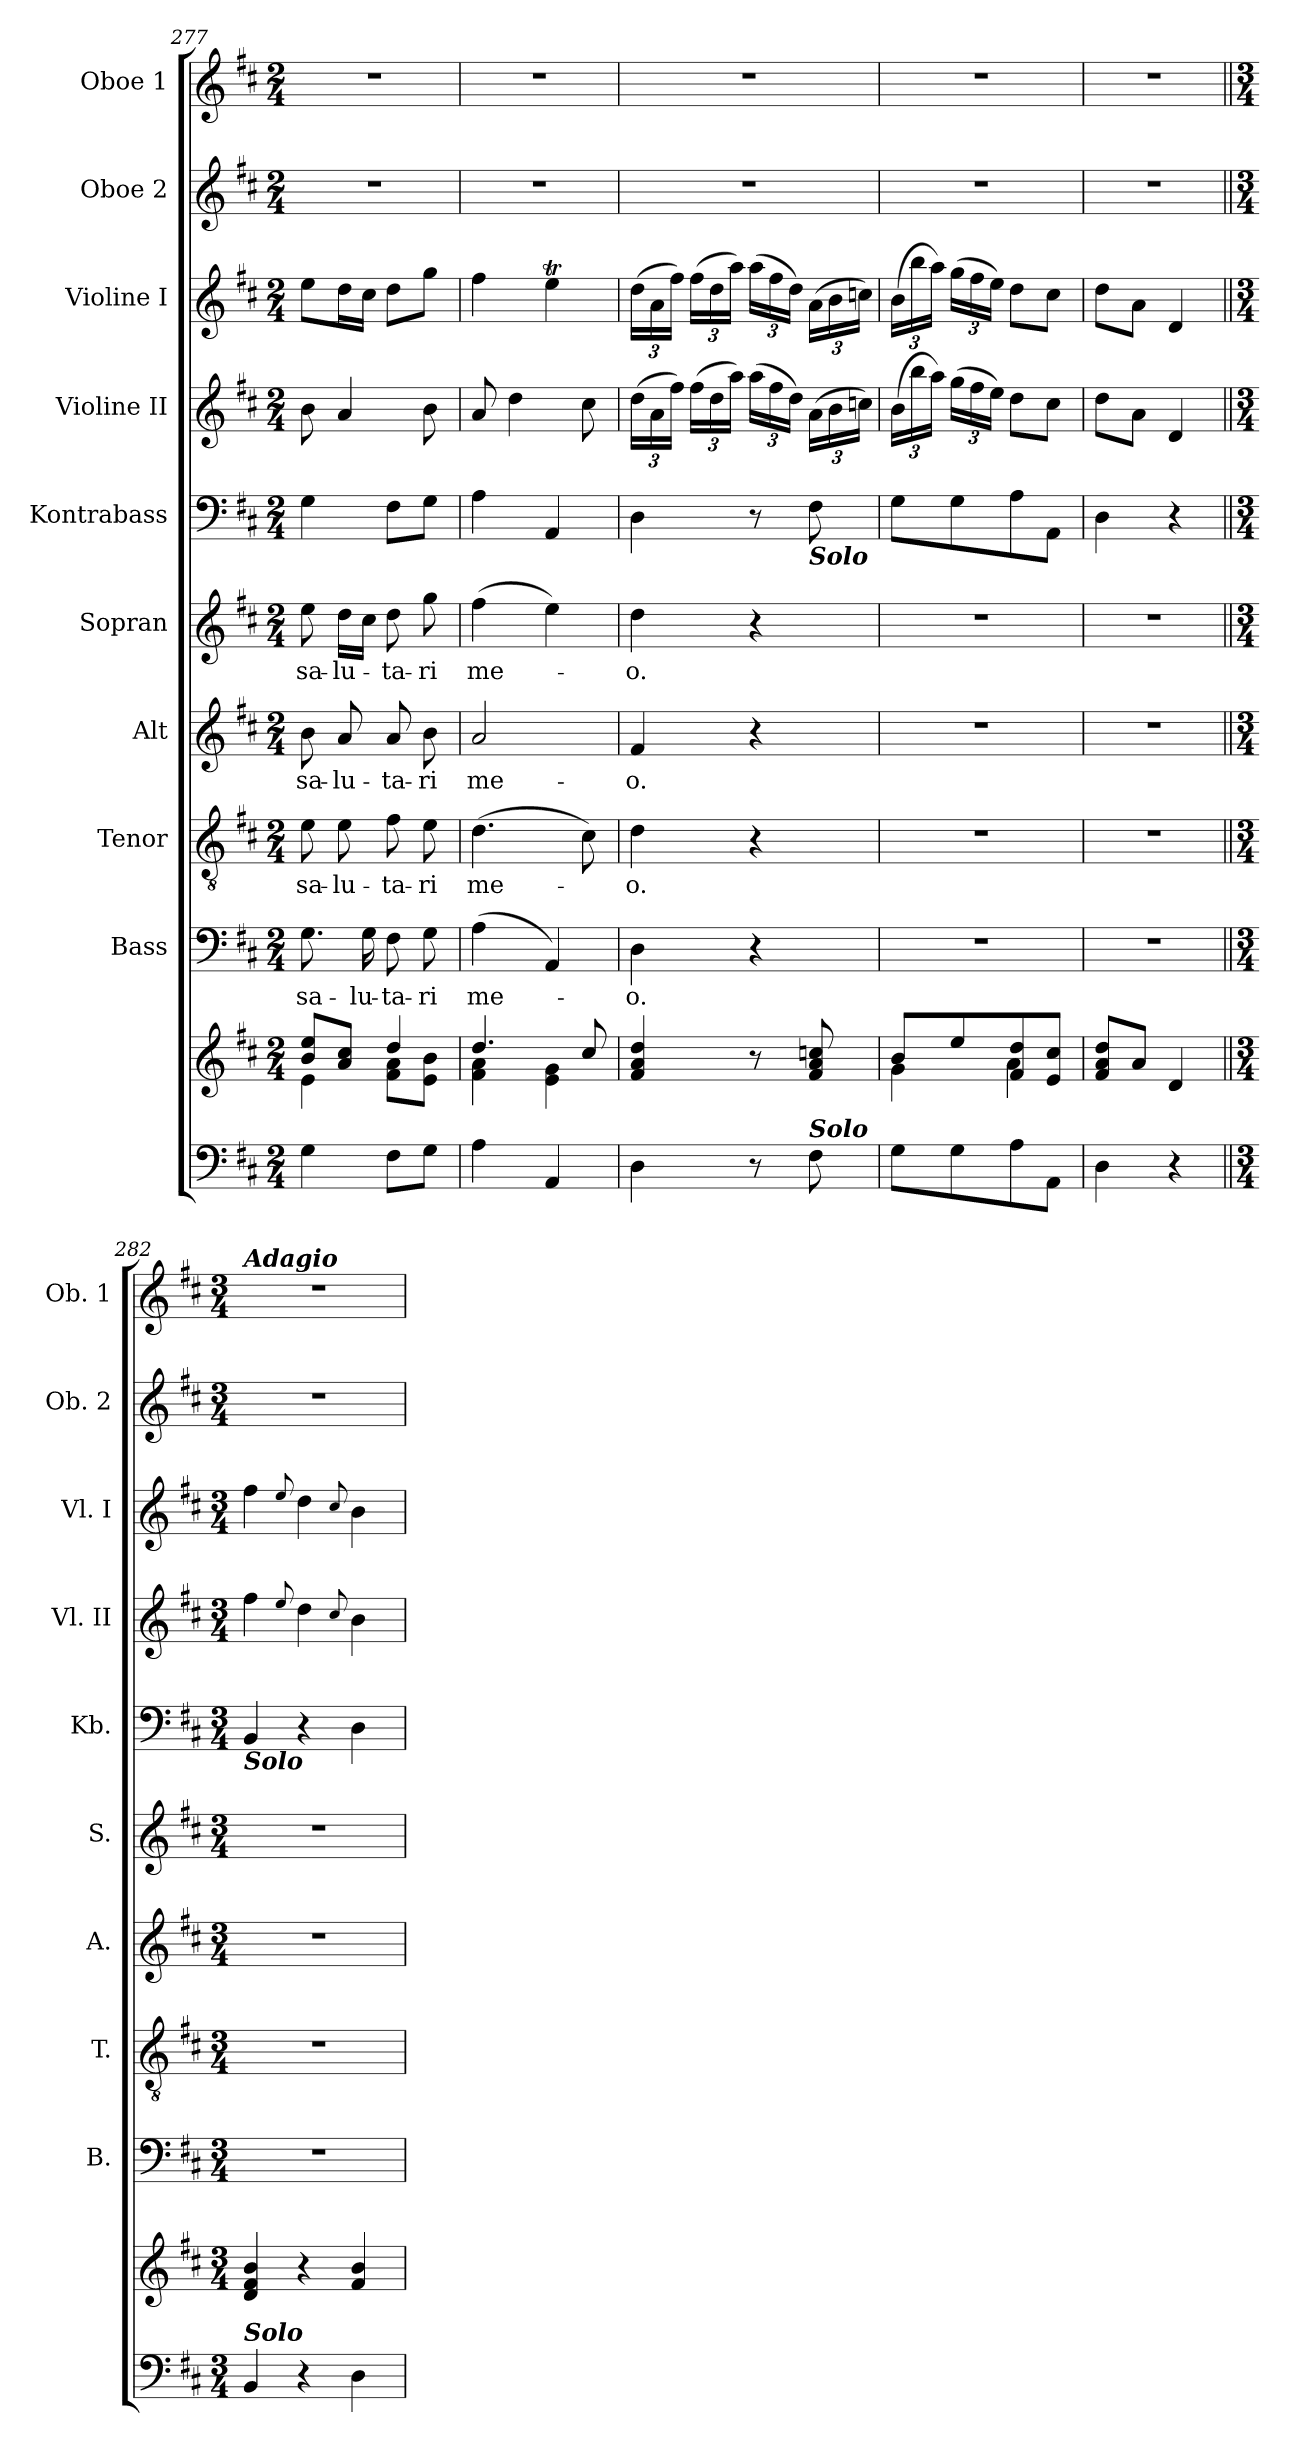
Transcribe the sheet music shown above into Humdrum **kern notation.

**kern	**kern	**kern	**text	**kern	**text	**kern	**text	**kern	**text	**kern	**kern	**kern	**kern	**kern
*part10	*part10	*part9	*part9	*part8	*part8	*part7	*part7	*part6	*part6	*part5	*part4	*part3	*part2	*part1
*staff11	*staff10	*staff9	*staff9	*staff8	*staff8	*staff7	*staff7	*staff6	*staff6	*staff5	*staff4	*staff3	*staff2	*staff1
*	*	*I"Bass	*	*I"Tenor	*	*I"Alt	*	*I"Sopran	*	*I"Kontrabass	*I"Violine II	*I"Violine I	*I"Oboe 2	*I"Oboe 1
*	*	*I'B.	*	*I'T.	*	*I'A.	*	*I'S.	*	*I'Kb.	*I'Vl. II	*I'Vl. I	*I'Ob. 2	*I'Ob. 1
*clefF4	*clefG2	*clefF4	*	*clefGv2	*	*clefG2	*	*clefG2	*	*clefF4	*clefG2	*clefG2	*clefG2	*clefG2
*	*	*	*	*	*	*	*	*	*	*ITrd7c12	*	*	*	*
*k[f#c#]	*k[f#c#]	*k[f#c#]	*	*k[f#c#]	*	*k[f#c#]	*	*k[f#c#]	*	*k[f#c#]	*k[f#c#]	*k[f#c#]	*k[f#c#]	*k[f#c#]
*D:	*D:	*D:	*	*D:	*	*D:	*	*D:	*	*D:	*D:	*D:	*D:	*D:
*M2/4	*M2/4	*M2/4	*	*M2/4	*	*M2/4	*	*M2/4	*	*M2/4	*M2/4	*M2/4	*M2/4	*M2/4
=277	=277	=277	=277	=277	=277	=277	=277	=277	=277	=277	=277	=277	=277	=277
*	*^	*	*	*	*	*	*	*	*	*	*	*	*	*
!	!	!	!	!LO:LY:b	!	!LO:LY:b	!	!LO:LY:b	!	!LO:LY:b	!	!	!	!	!
4G\	8b/ 8ee/L	4e\	8.G\	sa-	8e\	sa-	8b\	sa-	8ee\	sa-	4GG\	8b\	8ee\L	2r	2r
!	!	!	!	!	!	!LO:LY:b	!	!LO:LY:b	!	!LO:LY:b	!	!	!	!	!
.	8a/ 8cc#/J	.	.	.	8e\	-lu-	8a/	-lu-	16dd\LL	-lu-	.	4a/	16dd\L	.	.
!	!	!	!	!LO:LY:b	!	!	!	!	!	!	!	!	!	!	!
.	.	.	16G\	-lu-	.	.	.	.	16cc#\JJ	.	.	.	16cc#\JJ	.	.
!	!	!	!	!LO:LY:b	!	!LO:LY:b	!	!LO:LY:b	!	!LO:LY:b	!	!	!	!	!
8F#\L	4dd/	8f#\ 8a\L	8F#\	-ta-	8f#\	-ta-	8a/	-ta-	8dd\	-ta-	8FF#\L	.	8dd\L	.	.
!	!	!	!	!LO:LY:b	!	!LO:LY:b	!	!LO:LY:b	!	!LO:LY:b	!	!	!	!	!
8G\J	.	8e\ 8b\J	8G\	-ri	8e\	-ri	8b\	-ri	8gg\	-ri	8GG\J	8b\	8gg\J	.	.
=278	=278	=278	=278	=278	=278	=278	=278	=278	=278	=278	=278	=278	=278	=278	=278
!	!	!	!	!LO:LY:b	!	!LO:LY:b	!	!LO:LY:b	!	!LO:LY:b	!	!	!	!	!
4A\	4.dd/	4f#\ 4a\	(>4A\	me-	(>4.d\	me-	2a/	me-	(>4ff#\	me-	4AA\	8a/	4ff#\	2r	2r
.	.	.	.	.	.	.	.	.	.	.	.	4dd\	.	.	.
4AA/	.	4e\ 4g\	4AA/)	.	.	.	.	.	4ee\)	.	4AAA/	.	4eeT\	.	.
.	8cc#/	.	.	.	8c#\)	.	.	.	.	.	.	8cc#\	.	.	.
*	*v	*v	*	*	*	*	*	*	*	*	*	*	*	*	*
!!LO:PB:g=z
=279	=279	=279	=279	=279	=279	=279	=279	=279	=279	=279	=279	=279	=279	=279
!	!	!	!LO:LY:b	!	!LO:LY:b	!	!LO:LY:b	!	!LO:LY:b	!	!	!	!	!
4D\	4f#/ 4a/ 4dd/	4D\	-o.	4d\	-o.	4f#/	-o.	4dd\	-o.	4DD\	(>24dd\LL	(>24dd\LL	2r	2r
.	.	.	.	.	.	.	.	.	.	.	24a\	24a\	.	.
.	.	.	.	.	.	.	.	.	.	.	24ff#\JJ)	24ff#\JJ)	.	.
.	.	.	.	.	.	.	.	.	.	.	(>24ff#\LL	(>24ff#\LL	.	.
.	.	.	.	.	.	.	.	.	.	.	24dd\	24dd\	.	.
.	.	.	.	.	.	.	.	.	.	.	24aa\JJ)	24aa\JJ)	.	.
8r	8r	4r	.	4r	.	4r	.	4r	.	8r	(>24aa\LL	(>24aa\LL	.	.
.	.	.	.	.	.	.	.	.	.	.	24ff#\	24ff#\	.	.
.	.	.	.	.	.	.	.	.	.	.	24dd\JJ)	24dd\JJ)	.	.
!	!	!	!	!	!	!	!	!	!	!LO:TX:b:Bi:t=Solo	!	!	!	!
!LO:TX:a:Bi:t=Solo	!	!	!	!	!	!	!	!	!	!	!	!	!	!
8F#\	8f#/ 8a/ 8ccn/	.	.	.	.	.	.	.	.	8FF#\	(>24a\LL	(>24a\LL	.	.
.	.	.	.	.	.	.	.	.	.	.	24b\	24b\	.	.
.	.	.	.	.	.	.	.	.	.	.	24ccn\JJ)	24ccn\JJ)	.	.
=280	=280	=280	=280	=280	=280	=280	=280	=280	=280	=280	=280	=280	=280	=280
*	*^	*	*	*	*	*	*	*	*	*	*	*	*	*
8G\L	8b/L	4g\	2r	.	2r	.	2r	.	2r	.	8GG\L	(>24b\LL	(>24b\LL	2r	2r
.	.	.	.	.	.	.	.	.	.	.	.	24bb\	24bb\	.	.
.	.	.	.	.	.	.	.	.	.	.	.	24aa\JJ)	24aa\JJ)	.	.
8G\	8ee/	.	.	.	.	.	.	.	.	.	8GG\	(>24gg\LL	(>24gg\LL	.	.
.	.	.	.	.	.	.	.	.	.	.	.	24ff#\	24ff#\	.	.
.	.	.	.	.	.	.	.	.	.	.	.	24ee\JJ)	24ee\JJ)	.	.
8A\	8f#/ 8dd/	4a\	.	.	.	.	.	.	.	.	8AA\	8dd\L	8dd\L	.	.
8AA\J	8e/ 8cc#/J	.	.	.	.	.	.	.	.	.	8AAA\J	8cc#\J	8cc#\J	.	.
*	*v	*v	*	*	*	*	*	*	*	*	*	*	*	*	*
=281	=281	=281	=281	=281	=281	=281	=281	=281	=281	=281	=281	=281	=281	=281
4D\	8f#/ 8a/ 8dd/L	2r	.	2r	.	2r	.	2r	.	4DD\	8dd\L	8dd\L	2r	2r
.	8a/J	.	.	.	.	.	.	.	.	.	8a\J	8a\J	.	.
4r	4d/	.	.	.	.	.	.	.	.	4r	4d/	4d/	.	.
=282||	=282||	=282||	=282||	=282||	=282||	=282||	=282||	=282||	=282||	=282||	=282||	=282||	=282||	=282||
*M3/4	*M3/4	*M3/4	*	*M3/4	*	*M3/4	*	*M3/4	*	*M3/4	*M3/4	*M3/4	*M3/4	*M3/4
!	!	!	!	!	!	!	!	!	!	!	!	!	!	!LO:TX:a:Bi:t=Adagio
!	!	!	!	!	!	!	!	!	!	!LO:TX:b:Bi:t=Solo	!	!	!	!
!LO:TX:a:Bi:t=Solo	!	!	!	!	!	!	!	!	!	!	!	!	!	!
4BB/	4d/ 4f#/ 4b/	2.r	.	2.r	.	2.r	.	2.r	.	4BBB/	4ff#\	4ff#\	2.r	2.r
.	.	.	.	.	.	.	.	.	.	.	8qqee/	8qqee/	.	.
4r	4r	.	.	.	.	.	.	.	.	4r	4dd\	4dd\	.	.
.	.	.	.	.	.	.	.	.	.	.	8qqcc#/	8qqcc#/	.	.
4D\	4f#/ 4b/	.	.	.	.	.	.	.	.	4DD\	4b\	4b\	.	.
=	=	=	=	=	=	=	=	=	=	=	=	=	=	=
*-	*-	*-	*-	*-	*-	*-	*-	*-	*-	*-	*-	*-	*-	*-
